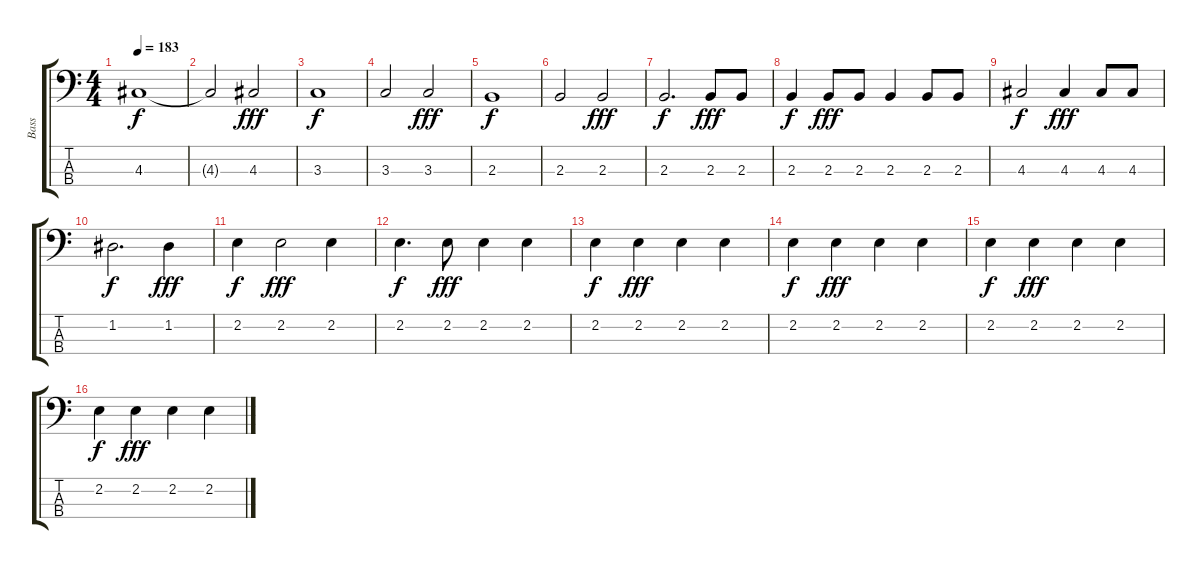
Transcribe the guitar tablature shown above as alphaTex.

\track ("Bass" "Bass") {instrument synthbass2}
\staff {score tabs}
\tuning (G2 D2 A1 E1) {hide}
\ts (4 4)
\tempo 183
\clef f4
\ks c
4.3.1{dy f} |
4.3{t}.2 4.3.2{dy fff} |
3.3.1{dy f} |
3.3.2 3.3.2{dy fff} |
2.3.1{dy f} |
2.3.2 2.3.2{dy fff} |
2.3.2{d dy f} 2.3.8{dy fff} 2.3.8 |
2.3.4{dy f} 2.3.8{dy fff} 2.3.8 2.3.4 2.3.8 2.3.8 |
4.3.2{dy f} 4.3.4{dy fff} 4.3.8 4.3.8 |
1.2.2{d dy f} 1.2.4{dy fff} |
2.2.4{dy f} 2.2.2{dy fff} 2.2.4 |
2.2.4{d dy f} 2.2.8{dy fff} 2.2.4 2.2.4 |
2.2.4{dy f} 2.2.4{dy fff} 2.2.4 2.2.4 |
2.2.4{dy f} 2.2.4{dy fff} 2.2.4 2.2.4 |
2.2.4{dy f} 2.2.4{dy fff} 2.2.4 2.2.4 |
2.2.4{dy f} 2.2.4{dy fff} 2.2.4 2.2.4
